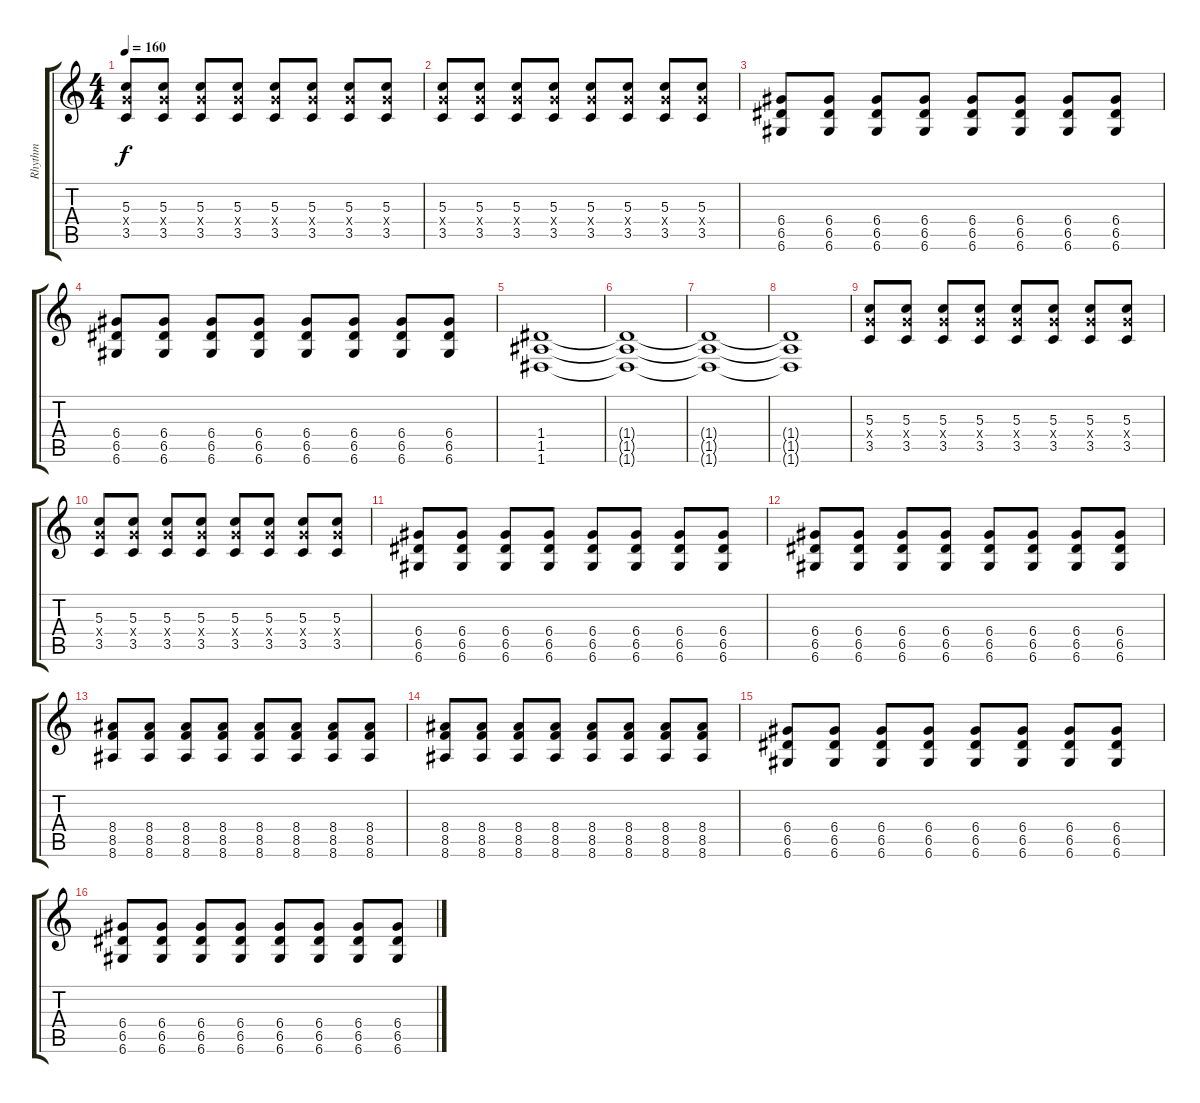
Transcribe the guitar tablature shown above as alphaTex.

\track ("Rhythm" "Rhythm") {instrument overdrivenguitar}
\staff {score tabs}
\tuning (E4 B3 G3 D3 A2 D2) {hide}
\ts (4 4)
\tempo 160
\clef g2
\ks c
(5.3 5.4{x} 3.5).8{dy f} (5.3 5.4{x} 3.5).8 (5.3 5.4{x} 3.5).8 (5.3 5.4{x} 3.5).8 (5.3 5.4{x} 3.5).8 (5.3 5.4{x} 3.5).8 (5.3 5.4{x} 3.5).8 (5.3 5.4{x} 3.5).8 |
(5.3 5.4{x} 3.5).8 (5.3 5.4{x} 3.5).8 (5.3 5.4{x} 3.5).8 (5.3 5.4{x} 3.5).8 (5.3 5.4{x} 3.5).8 (5.3 5.4{x} 3.5).8 (5.3 5.4{x} 3.5).8 (5.3 5.4{x} 3.5).8 |
(6.4 6.5 6.6).8 (6.4 6.5 6.6).8 (6.4 6.5 6.6).8 (6.4 6.5 6.6).8 (6.4 6.5 6.6).8 (6.4 6.5 6.6).8 (6.4 6.5 6.6).8 (6.4 6.5 6.6).8 |
(6.4 6.5 6.6).8 (6.4 6.5 6.6).8 (6.4 6.5 6.6).8 (6.4 6.5 6.6).8 (6.4 6.5 6.6).8 (6.4 6.5 6.6).8 (6.4 6.5 6.6).8 (6.4 6.5 6.6).8 |
(1.4 1.5 1.6).1 |
(1.4{t} 1.5{t} 1.6{t}).1 |
(1.4{t} 1.5{t} 1.6{t}).1 |
(1.4{t} 1.5{t} 1.6{t}).1 |
(5.3 5.4{x} 3.5).8 (5.3 5.4{x} 3.5).8 (5.3 5.4{x} 3.5).8 (5.3 5.4{x} 3.5).8 (5.3 5.4{x} 3.5).8 (5.3 5.4{x} 3.5).8 (5.3 5.4{x} 3.5).8 (5.3 5.4{x} 3.5).8 |
(5.3 5.4{x} 3.5).8 (5.3 5.4{x} 3.5).8 (5.3 5.4{x} 3.5).8 (5.3 5.4{x} 3.5).8 (5.3 5.4{x} 3.5).8 (5.3 5.4{x} 3.5).8 (5.3 5.4{x} 3.5).8 (5.3 5.4{x} 3.5).8 |
(6.4 6.5 6.6).8 (6.4 6.5 6.6).8 (6.4 6.5 6.6).8 (6.4 6.5 6.6).8 (6.4 6.5 6.6).8 (6.4 6.5 6.6).8 (6.4 6.5 6.6).8 (6.4 6.5 6.6).8 |
(6.4 6.5 6.6).8 (6.4 6.5 6.6).8 (6.4 6.5 6.6).8 (6.4 6.5 6.6).8 (6.4 6.5 6.6).8 (6.4 6.5 6.6).8 (6.4 6.5 6.6).8 (6.4 6.5 6.6).8 |
(8.4 8.5 8.6).8 (8.4 8.5 8.6).8 (8.4 8.5 8.6).8 (8.4 8.5 8.6).8 (8.4 8.5 8.6).8 (8.4 8.5 8.6).8 (8.4 8.5 8.6).8 (8.4 8.5 8.6).8 |
(8.4 8.5 8.6).8 (8.4 8.5 8.6).8 (8.4 8.5 8.6).8 (8.4 8.5 8.6).8 (8.4 8.5 8.6).8 (8.4 8.5 8.6).8 (8.4 8.5 8.6).8 (8.4 8.5 8.6).8 |
(6.4 6.5 6.6).8 (6.4 6.5 6.6).8 (6.4 6.5 6.6).8 (6.4 6.5 6.6).8 (6.4 6.5 6.6).8 (6.4 6.5 6.6).8 (6.4 6.5 6.6).8 (6.4 6.5 6.6).8 |
(6.4 6.5 6.6).8 (6.4 6.5 6.6).8 (6.4 6.5 6.6).8 (6.4 6.5 6.6).8 (6.4 6.5 6.6).8 (6.4 6.5 6.6).8 (6.4 6.5 6.6).8 (6.4 6.5 6.6).8
